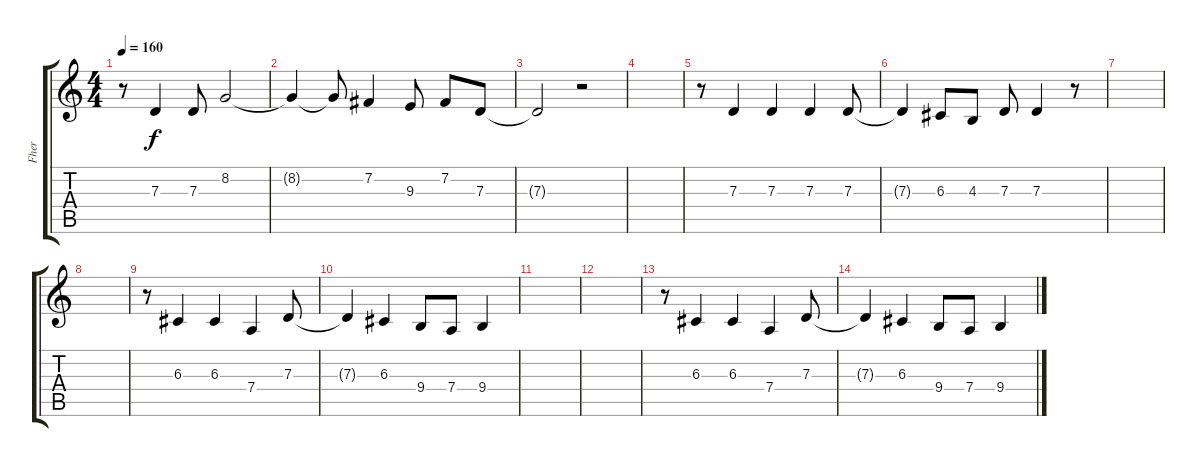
\track ("Fher" "Fher") {instrument sopranosax}
\staff {score tabs}
\tuning (E4 B3 G3 D3 A2 E2) {hide}
\ts (4 4)
\tempo 160
\clef g2
\ks c
r.8{dy f} 7.3.4 7.3.8 8.2.2 |
8.2{t}.4 8.2{t}.8 7.2.4 9.3.8 7.2.8 7.3.8 |
7.3{t}.2{volume 16} r.2 |
|
r.8 7.3.4 7.3.4 7.3.4 7.3.8 |
7.3{t}.4 6.3.8 4.3.8 7.3.8 7.3.4 r.8 |
|
|
r.8 6.3.4 6.3.4 7.4.4 7.3.8 |
7.3{t}.4 6.3.4 9.4.8 7.4.8 9.4.4 |
|
|
r.8 6.3.4 6.3.4 7.4.4 7.3.8 |
7.3{t}.4 6.3.4 9.4.8 7.4.8 9.4.4
